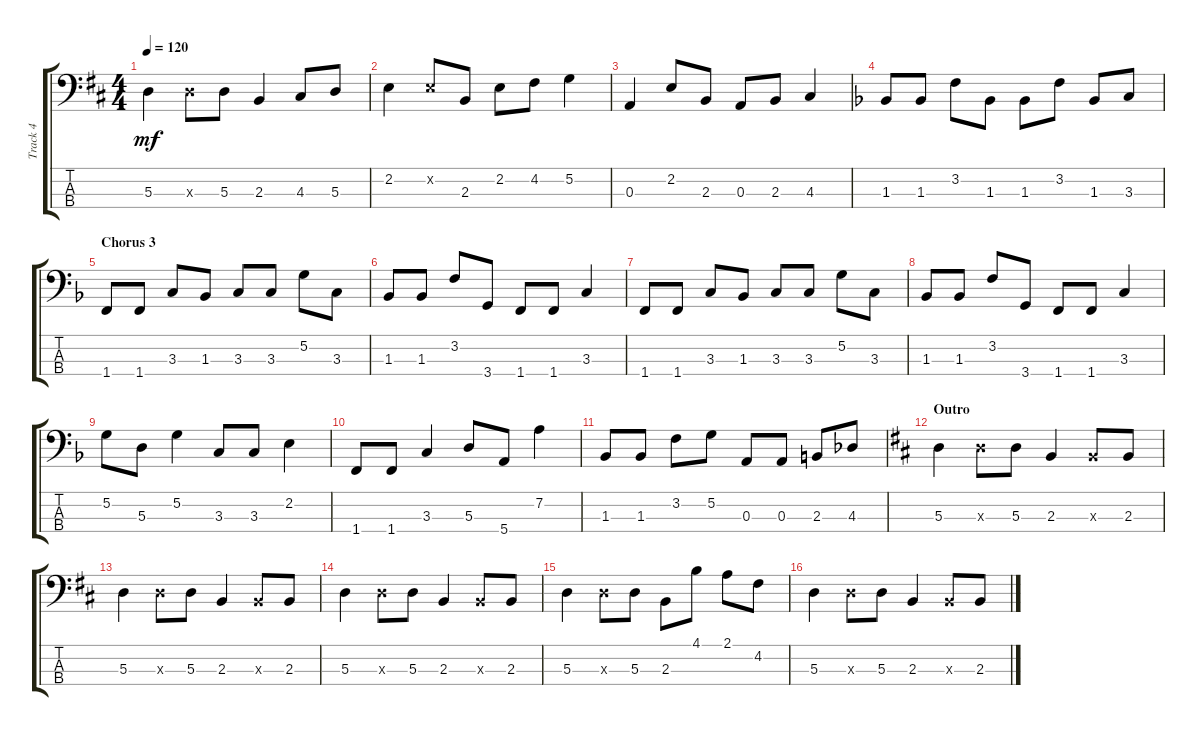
\track ("Track 4" "Track 4") {instrument electricbassfinger}
\staff {score tabs}
\tuning (G2 D2 A1 E1) {hide}
\ts (4 4)
\tempo 120
\clef f4
\ks d
5.3.4{dy mf} 5.3{x}.8 5.3.8 2.3.4 4.3.8 5.3.8 |
2.2.4 2.2{x}.8 2.3.8 2.2.8 4.2.8 5.2.4 |
0.3.4 2.2.8 2.3.8 0.3.8 2.3.8 4.3.4 |
\ks dminor
1.3.8 1.3.8 3.2.8 1.3.8 1.3.8 3.2.8 1.3.8 3.3.8 |
\section ("" "Chorus 3")
1.4.8 1.4.8 3.3.8 1.3.8 3.3.8 3.3.8 5.2.8 3.3.8 |
1.3.8 1.3.8 3.2.8 3.4.8 1.4.8 1.4.8 3.3.4 |
1.4.8 1.4.8 3.3.8 1.3.8 3.3.8 3.3.8 5.2.8 3.3.8 |
1.3.8 1.3.8 3.2.8 3.4.8 1.4.8 1.4.8 3.3.4 |
5.2.8 5.3.8 5.2.4 3.3.8 3.3.8 2.2.4 |
1.4.8 1.4.8 3.3.4 5.3.8 5.4.8 7.2.4 |
1.3.8 1.3.8 3.2.8 5.2.8 0.3.8 0.3.8 2.3.8 4.3.8 |
\section ("" "Outro")
\ks d
5.3.4 5.3{x}.8 5.3.8 2.3.4 2.3{x}.8 2.3.8 |
5.3.4 5.3{x}.8 5.3.8 2.3.4 2.3{x}.8 2.3.8 |
5.3.4 5.3{x}.8 5.3.8 2.3.4 2.3{x}.8 2.3.8 |
5.3.4 5.3{x}.8 5.3.8 2.3.8 4.1.8 2.1.8 4.2.8 |
5.3.4 5.3{x}.8 5.3.8 2.3.4 2.3{x}.8 2.3.8
